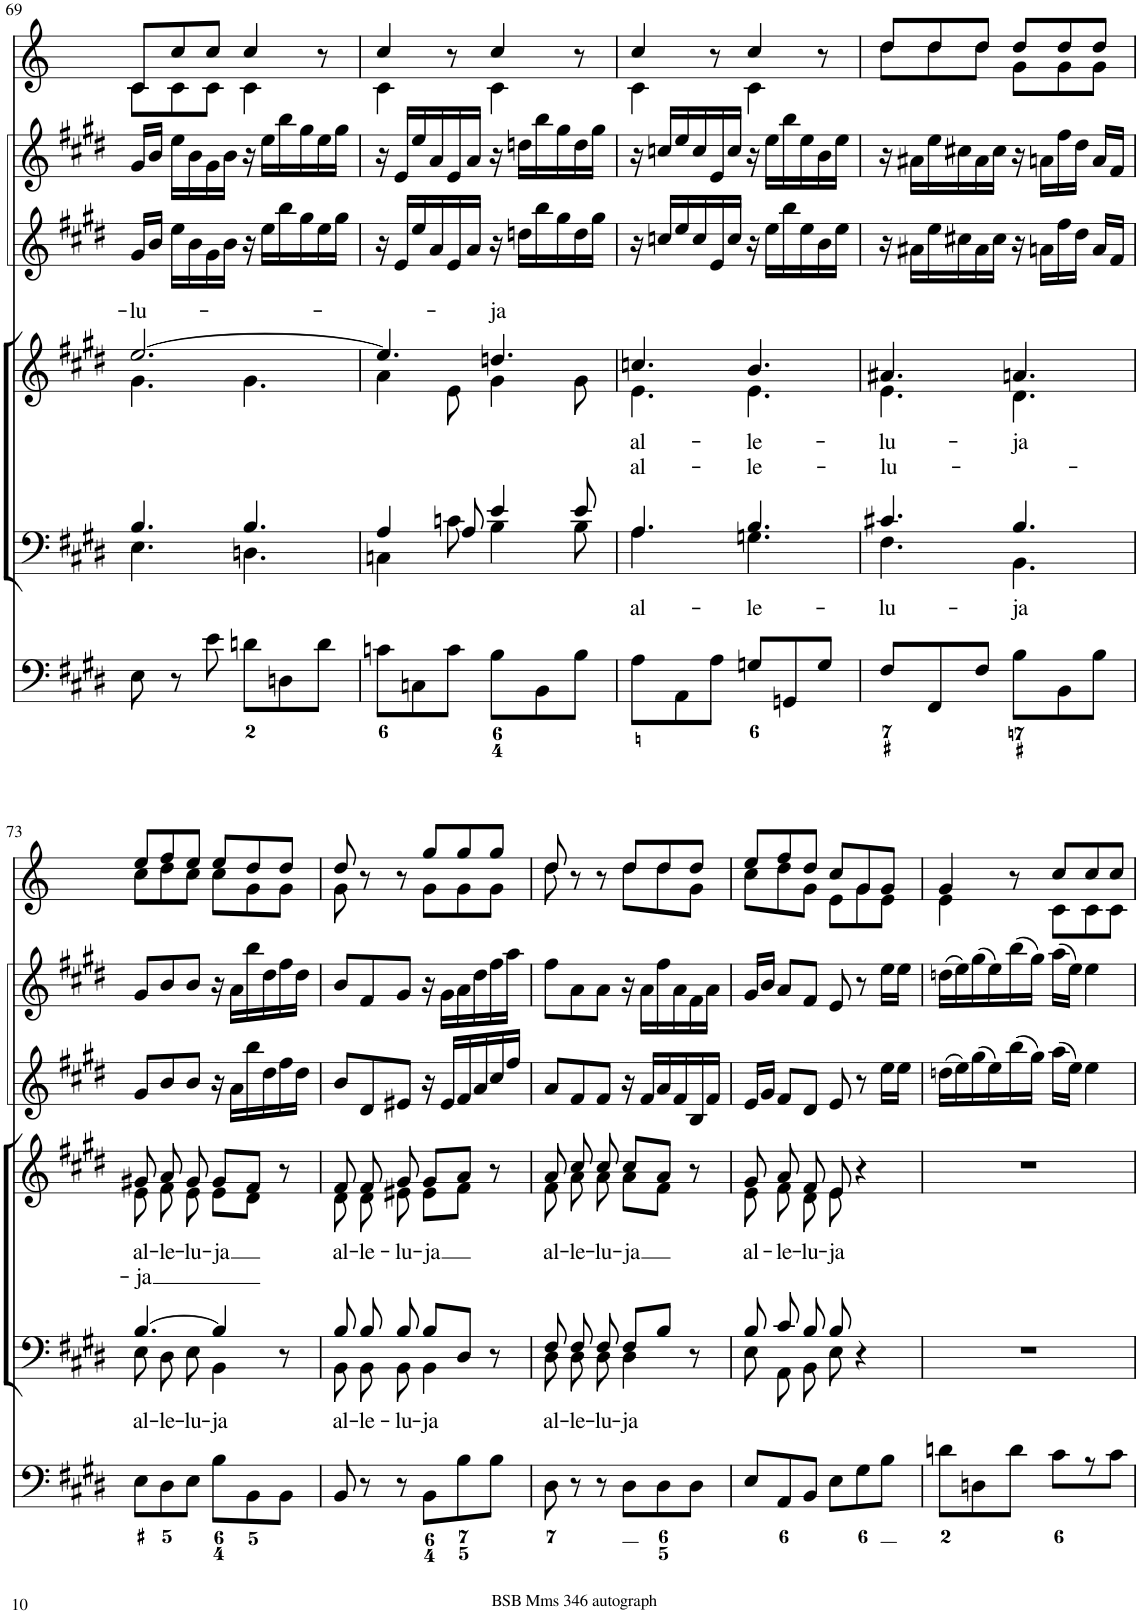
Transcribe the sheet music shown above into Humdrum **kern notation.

**kern	**kern	**text	**kern	**text	**text	**kern	**kern	**kern
*part6	*part5	*part5	*part4	*part4	*part4	*part3	*part2	*part1
*staff6	*staff5	*staff5	*staff4	*staff4	*staff4	*staff3	*staff2	*staff1
*I"Organ	*I"Voice	*	*I"Voice	*	*	*I"Violin	*I"Violini	*I"Corni in E
*	*	*	*	*	*	*I'Vln	*I'Vln	*
!!LO:PB:g=z
*clefF4	*clefF4	*	*clefG2	*	*	*clefG2	*clefG2	*clefG2
*	*	*	*	*	*	*	*	*Trd5c8
*k[f#c#g#d#]	*k[f#c#g#d#]	*	*k[f#c#g#d#]	*	*	*k[f#c#g#d#]	*k[f#c#g#d#]	*k[]
*M6/8	*M6/8	*	*M6/8	*	*	*M6/8	*M6/8	*M6/8
=69	=69	=69	=69	=69	=69	=69	=69	=69
*	*^	*	*	*	*	*	*	*
!	!	!	!	!	!LO:LY:a	!	!	!	!
*	*	*	*	*^	*	*	*	*	*^
8E\	4.B/	4.E\	.	[2.ee/	4.g#\	-lu-	.	16g#/LL	16g#/LL	8c/L	8c\L
.	.	.	.	.	.	.	.	16b/JJ	16b/JJ	.	.
8r	.	.	.	.	.	.	.	16ee\LL	16ee\LL	8cc/	8c\
.	.	.	.	.	.	.	.	16b\	16b\	.	.
8e\	.	.	.	.	.	.	.	16g#\	16g#\	8cc/J	8c\J
.	.	.	.	.	.	.	.	16b\JJ	16b\JJ	.	.
8dn\L	4.B/	4.Dn\	.	.	4.g#\	.	.	16r	16r	4cc/	4c\
.	.	.	.	.	.	.	.	16ee\LL	16ee\LL	.	.
8Dn\	.	.	.	.	.	.	.	16bb\	16bb\	.	.
.	.	.	.	.	.	.	.	16gg#\	16gg#\	.	.
8d\J	.	.	.	.	.	.	.	16ee\	16ee\	8r	8ryy
.	.	.	.	.	.	.	.	16gg#\JJ	16gg#\JJ	.	.
=70	=70	=70	=70	=70	=70	=70	=70	=70	=70	=70	=70
8cn\L	4A/	4Cn\	.	4.ee/]	4a\	.	.	16r	16r	4cc/	4c\
.	.	.	.	.	.	.	.	16e/LL	16e/LL	.	.
8Cn\	.	.	.	.	.	.	.	16ee/	16ee/	.	.
.	.	.	.	.	.	.	.	16a/	16a/	.	.
8c\J	8A/	8cn\	.	.	8e\	.	.	16e/	16e/	8r	8ryy
.	.	.	.	.	.	.	.	16a/JJ	16a/JJ	.	.
!	!	!	!	!	!	!LO:LY:a	!	!	!	!	!
8B\L	4e/	4B\	.	4.ddn/	4g#\	-ja	.	16r	16r	4cc/	4c\
.	.	.	.	.	.	.	.	16ddn\LL	16ddn\LL	.	.
8BB\	.	.	.	.	.	.	.	16bb\	16bb\	.	.
.	.	.	.	.	.	.	.	16gg#\	16gg#\	.	.
8B\J	8e/	8B\	.	.	8g#\	.	.	16dd\	16dd\	8r	8ryy
.	.	.	.	.	.	.	.	16gg#\JJ	16gg#\JJ	.	.
=71	=71	=71	=71	=71	=71	=71	=71	=71	=71	=71	=71
!	!	!	!LO:LY:b	!	!	!LO:LY:b	!LO:LY:b	!	!	!	!
8A\L	4.A/	4.A\	al-	4.ccn/	4.e\	al-	al-	16r	16r	4cc/	4c\
.	.	.	.	.	.	.	.	16ccn/LL	16ccn/LL	.	.
8AA\	.	.	.	.	.	.	.	16ee/	16ee/	.	.
.	.	.	.	.	.	.	.	16cc/	16cc/	.	.
8A\J	.	.	.	.	.	.	.	16e/	16e/	8r	8ryy
.	.	.	.	.	.	.	.	16cc/JJ	16cc/JJ	.	.
!	!	!	!LO:LY:b	!	!	!LO:LY:b	!LO:LY:b	!	!	!	!
8Gn/L	4.B/	4.Gn\	-le-	4.b/	4.e\	-le-	-le-	16r	16r	4cc/	4c\
.	.	.	.	.	.	.	.	16ee\LL	16ee\LL	.	.
8GGn/	.	.	.	.	.	.	.	16bb\	16bb\	.	.
.	.	.	.	.	.	.	.	16ee\	16ee\	.	.
8G/J	.	.	.	.	.	.	.	16b\	16b\	8r	8ryy
.	.	.	.	.	.	.	.	16ee\JJ	16ee\JJ	.	.
=72	=72	=72	=72	=72	=72	=72	=72	=72	=72	=72	=72
!	!	!	!LO:LY:b	!	!	!LO:LY:b	!LO:LY:b	!	!	!	!
8F#/L	4.c#X/	4.F#\	-lu-	4.a#X/	4.e\	-lu-	-lu-	16r	16r	8dd/L	8dd\L
.	.	.	.	.	.	.	.	16a#X\LL	16a#X\LL	.	.
8FF#/	.	.	.	.	.	.	.	16ee\	16ee\	8dd/	8dd\
.	.	.	.	.	.	.	.	16cc#X\	16cc#X\	.	.
8F#/J	.	.	.	.	.	.	.	16a#\	16a#\	8dd/J	8dd\J
.	.	.	.	.	.	.	.	16cc#\JJ	16cc#\JJ	.	.
!	!	!	!LO:LY:b	!	!	!LO:LY:b	!	!	!	!	!
8B\L	4.B/	4.BB\	-ja	4.an/	4.d#\	-ja	.	16r	16r	8dd/L	8g\L
.	.	.	.	.	.	.	.	16an\LL	16an\LL	.	.
8BB\	.	.	.	.	.	.	.	16ff#\	16ff#\	8dd/	8g\
.	.	.	.	.	.	.	.	16dd#\JJ	16dd#\JJ	.	.
8B\J	.	.	.	.	.	.	.	16a/LL	16a/LL	8dd/J	8g\J
.	.	.	.	.	.	.	.	16f#/JJ	16f#/JJ	.	.
!!LO:LB:g=z	!!
=73	=73	=73	=73	=73	=73	=73	=73	=73	=73	=73	=73
!	!	!	!LO:LY:b	!	!	!LO:LY:b	!LO:LY:b	!	!	!	!
8E\L	[4.B/	8E\	al-	8g#X/	8e\	al-	-ja	8g#/L	8g#/L	8ee/L	8cc\L
!	!	!	!LO:LY:b	!	!	!LO:LY:b	!	!	!	!	!
8D#\	.	8D#\	-le-	8a/	8f#\	-le-	.	8b/	8b/	8ff/	8dd\
!	!	!	!LO:LY:b	!	!	!LO:LY:b	!	!	!	!	!
8E\J	.	8E\	-lu-	8g#/	8e\	-lu-	.	8b/J	8b/J	8ee/J	8cc\J
!	!	!	!LO:LY:b	!	!	!LO:LY:b	!	!	!	!	!
8B\L	4B/]	4BB\	-ja	8g#/L	8e\L	-ja	.	16r	16r	8ee/L	8cc\L
.	.	.	.	.	.	.	.	16a\LL	16a\LL	.	.
8BB\	.	.	.	8f#/J	8d#\J	.	.	16bb\	16bb\	8dd/	8g\
.	.	.	.	.	.	.	.	16dd#\	16dd#\	.	.
8BB\J	8r	8ryy	.	8r	8ryy	.	.	16ff#\	16ff#\	8dd/J	8g\J
.	.	.	.	.	.	.	.	16dd#\JJ	16dd#\JJ	.	.
=74	=74	=74	=74	=74	=74	=74	=74	=74	=74	=74	=74
!	!	!	!LO:LY:b	!	!	!LO:LY:b	!	!	!	!	!
8BB/	8B/	8BB\	al-	8f#/	8d#\	al-	.	8b/L	8b/L	8dd/	8g\
!	!	!	!LO:LY:b	!	!	!LO:LY:b	!	!	!	!	!
8r	8B/	8BB\	-le-	8f#/	8d#\	-le-	.	8d#/	8f#/	8r	4ryy
!	!	!	!LO:LY:b	!	!	!LO:LY:b	!	!	!	!	!
8r	8B/	8BB\	-lu-	8g#/	8e#X\	-lu-	.	8e#X/J	8g#/J	8r	.
!	!	!	!LO:LY:b	!	!	!LO:LY:b	!	!	!	!	!
8BB\L	8B/L	4BB\	-ja	8g#/L	8e#\L	-ja	.	16r	16r	8gg/L	8g\L
.	.	.	.	.	.	.	.	16e#/LL	16g#\LL	.	.
8B\	8D#/J	.	.	8a/J	8f#\J	.	.	16f#/	16a\	8gg/	8g\
.	.	.	.	.	.	.	.	16a/	16dd#\	.	.
8B\J	8r	8ryy	.	8r	8ryy	.	.	16cc#/	16ff#\	8gg/J	8g\J
.	.	.	.	.	.	.	.	16ff#/JJ	16aa\JJ	.	.
=75	=75	=75	=75	=75	=75	=75	=75	=75	=75	=75	=75
!	!	!	!LO:LY:b	!	!	!LO:LY:b	!	!	!	!	!
8D#\	8F#/	8D#\	al-	8a/	8f#\	al-	.	8a/L	8ff#\L	8dd/	8dd\
!	!	!	!LO:LY:b	!	!	!LO:LY:b	!	!	!	!	!
8r	8F#/	8D#\	-le-	8cc#/	8a\	-le-	.	8f#/	8a\	8r	4ryy
!	!	!	!LO:LY:b	!	!	!LO:LY:b	!	!	!	!	!
8r	8F#/	8D#\	-lu-	8cc#/	8a\	-lu-	.	8f#/J	8a\J	8r	.
!	!	!	!LO:LY:b	!	!	!LO:LY:b	!	!	!	!	!
8D#\L	8F#/L	4D#\	-ja	8cc#/L	8a\L	-ja	.	16r	16r	8dd/L	8dd\L
.	.	.	.	.	.	.	.	16f#/LL	16a\LL	.	.
8D#\	8B/J	.	.	8a/J	8f#\J	.	.	16a/	16ff#\	8dd/	8dd\
.	.	.	.	.	.	.	.	16f#/	16a\	.	.
8D#\J	8r	8ryy	.	8r	8ryy	.	.	16B/	16f#\	8dd/J	8g\J
.	.	.	.	.	.	.	.	16f#/JJ	16a\JJ	.	.
=76	=76	=76	=76	=76	=76	=76	=76	=76	=76	=76	=76
!	!	!	!	!	!	!LO:LY:b	!	!	!	!	!
8E/L	8B/	8E\	.	8g#/	8e\	al-	.	16e/LL	16g#/LL	8ee/L	8cc\L
.	.	.	.	.	.	.	.	16g#/JJ	16b/JJ	.	.
!	!	!	!	!	!	!LO:LY:b	!	!	!	!	!
8AA/	8c#/	8AA\	.	8a/	8f#\	-le-	.	8f#/L	8a/L	8ff/	8dd\
!	!	!	!	!	!	!LO:LY:b	!	!	!	!	!
8BB/J	8B/	8BB\	.	8f#/	8d#\	-lu-	.	8d#/J	8f#/J	8dd/J	8g\J
!	!	!	!	!	!	!LO:LY:b	!	!	!	!	!
8E\L	8B/	8E\	.	8e/	8e\	-ja	.	8e/	8e/	8cc/L	8e\L
8G#\	4r	4ryy	.	4r	4ryy	.	.	8r	8r	8g/	8g\
8B\J	.	.	.	.	.	.	.	16ee\LL	16ee\LL	8g/J	8e\J
.	.	.	.	.	.	.	.	16ee\JJ	16ee\JJ	.	.
*	*v	*v	*	*	*	*	*	*	*	*	*
*	*	*	*v	*v	*	*	*	*	*	*
=77	=77	=77	=77	=77	=77	=77	=77	=77	=77
8dn\L	2.r	.	2.r	.	.	(16ddn\LL	(16ddn\LL	4g/	4e\
.	.	.	.	.	.	16ee\)	16ee\)	.	.
8Dn\	.	.	.	.	.	(16gg#\	(16gg#\	.	.
.	.	.	.	.	.	16ee\)	16ee\)	.	.
8d\J	.	.	.	.	.	(16bb\	(16bb\	8r	8ryy
.	.	.	.	.	.	16gg#\JJ)	16gg#\JJ)	.	.
8c#\L	.	.	.	.	.	(16aa\LL	(16aa\LL	8cc/L	8c\L
.	.	.	.	.	.	16ee\JJ)	16ee\JJ)	.	.
8r	.	.	.	.	.	4ee\	4ee\	8cc/	8c\
8c#\J	.	.	.	.	.	.	.	8cc/J	8c\J
*	*	*	*	*	*	*	*	*v	*v
=	=	=	=	=	=	=	=	=
*-	*-	*-	*-	*-	*-	*-	*-	*-
